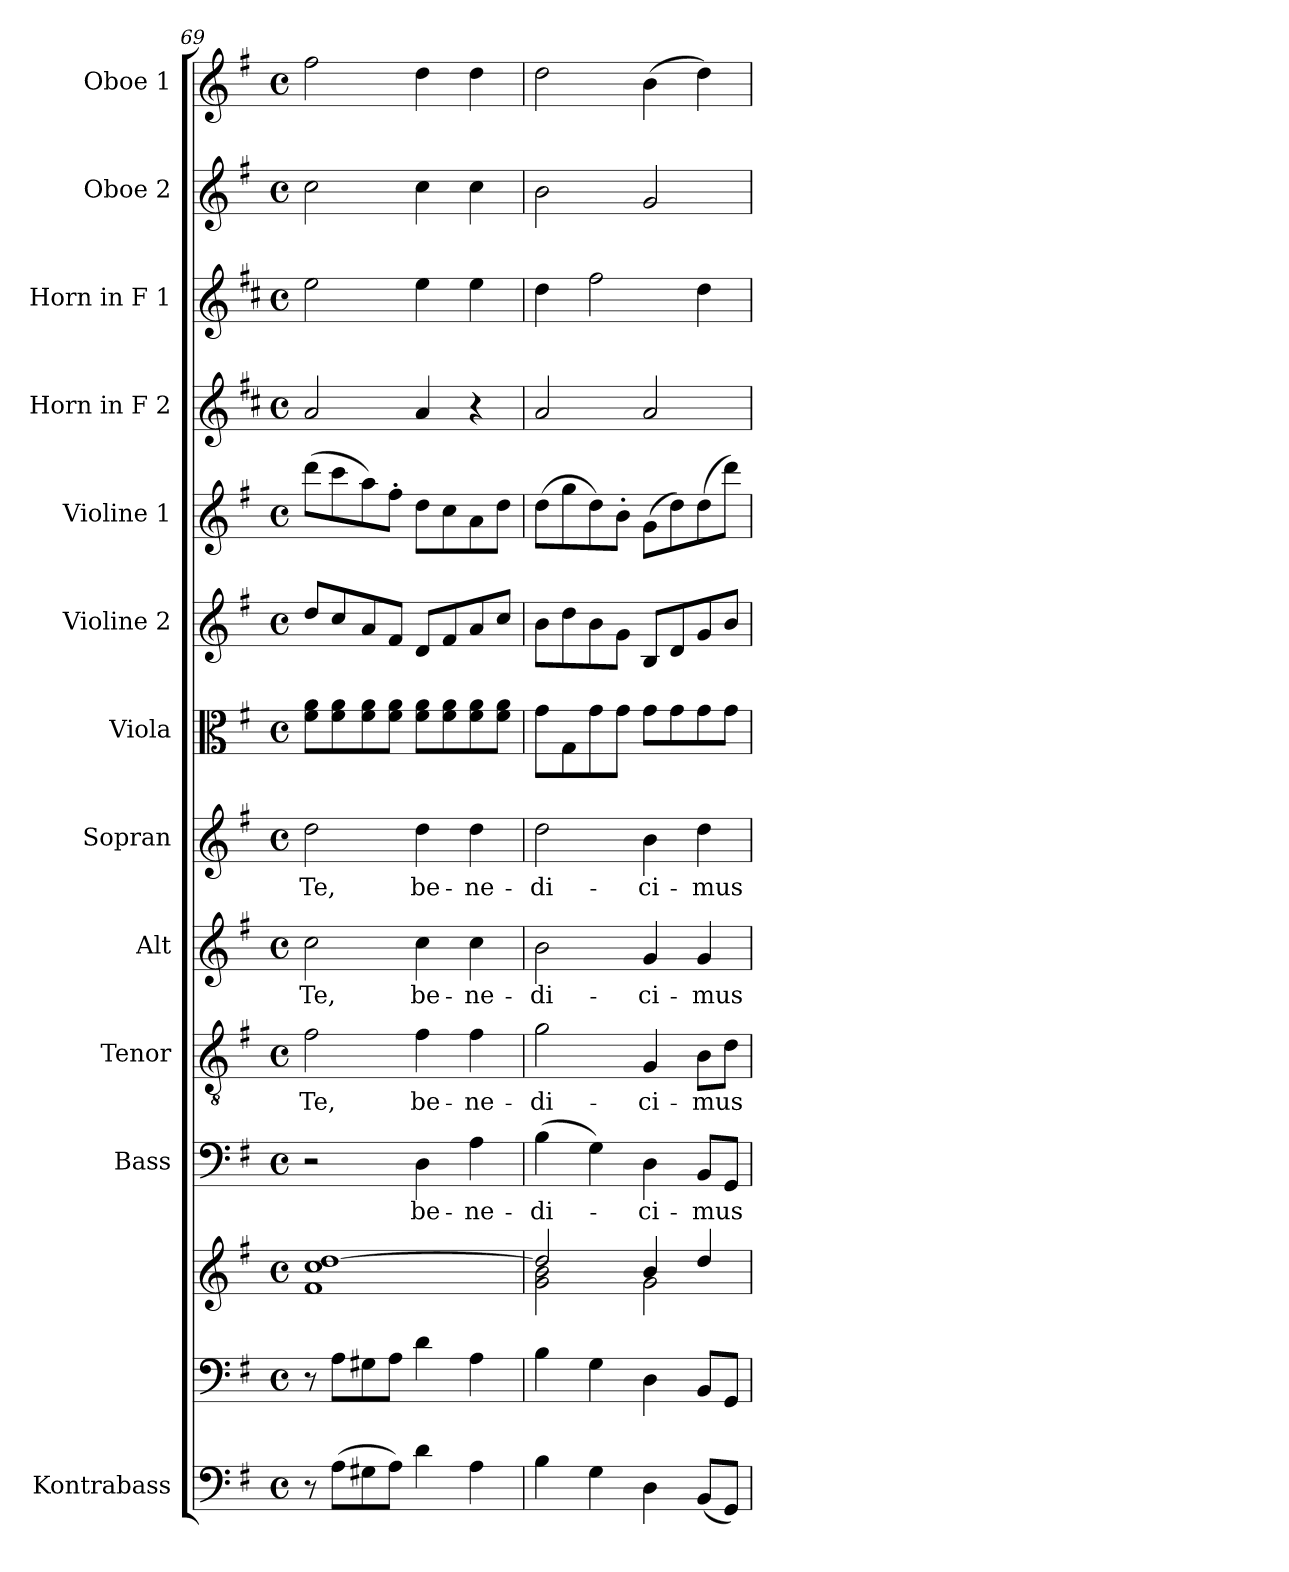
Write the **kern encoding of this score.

**kern	**kern	**kern	**kern	**text	**kern	**text	**kern	**text	**kern	**text	**kern	**kern	**kern	**kern	**kern	**kern	**kern
*part13	*part12	*part12	*part11	*part11	*part10	*part10	*part9	*part9	*part8	*part8	*part7	*part6	*part5	*part4	*part3	*part2	*part1
*staff14	*staff13	*staff12	*staff11	*staff11	*staff10	*staff10	*staff9	*staff9	*staff8	*staff8	*staff7	*staff6	*staff5	*staff4	*staff3	*staff2	*staff1
*I"Kontrabass	*	*	*I"Bass	*	*I"Tenor	*	*I"Alt	*	*I"Sopran	*	*I"Viola	*I"Violine 2	*I"Violine 1	*I"Horn in F 2	*I"Horn in F 1	*I"Oboe 2	*I"Oboe 1
*I'Kb.	*	*	*I'B.	*	*I'T.	*	*I'A.	*	*I'S.	*	*I'Vla.	*I'Vl. 2	*I'Vl. 1	*	*	*I'Ob. 2	*I'Ob. 1
*clefF4	*clefF4	*clefG2	*clefF4	*	*clefGv2	*	*clefG2	*	*clefG2	*	*clefC3	*clefG2	*clefG2	*clefG2	*clefG2	*clefG2	*clefG2
*ITrd7c12	*	*	*	*	*	*	*	*	*	*	*	*	*	*ITrd4c7	*ITrd4c7	*	*
*k[f#]	*k[f#]	*k[f#]	*k[f#]	*	*k[f#]	*	*k[f#]	*	*k[f#]	*	*k[f#]	*k[f#]	*k[f#]	*k[f#]	*k[f#]	*k[f#]	*k[f#]
*G:	*G:	*G:	*G:	*	*G:	*	*G:	*	*G:	*	*G:	*G:	*G:	*G:	*G:	*G:	*G:
*M4/4	*M4/4	*M4/4	*M4/4	*	*M4/4	*	*M4/4	*	*M4/4	*	*M4/4	*M4/4	*M4/4	*M4/4	*M4/4	*M4/4	*M4/4
*met(c)	*met(c)	*met(c)	*met(c)	*	*met(c)	*	*met(c)	*	*met(c)	*	*met(c)	*met(c)	*met(c)	*met(c)	*met(c)	*met(c)	*met(c)
=69	=69	=69	=69	=69	=69	=69	=69	=69	=69	=69	=69	=69	=69	=69	=69	=69	=69
!	!	!	!	!	!	!LO:LY:b	!	!LO:LY:b	!	!LO:LY:b	!	!	!	!	!	!	!
8r	8r	1f# 1cc [1dd	2r	.	2f#\	Te,	2cc\	Te,	2dd\	Te,	8f#\ 8a\L	8dd/L	(>8ddd\L	2d/	2a\	2cc\	2ff#\
(>8AA\L	8A\L	.	.	.	.	.	.	.	.	.	8f#\ 8a\	8cc/	8ccc\	.	.	.	.
8GG#X\	8G#X\	.	.	.	.	.	.	.	.	.	8f#\ 8a\	8a/	8aa\)	.	.	.	.
8AA\J)	8A\J	.	.	.	.	.	.	.	.	.	8f#\ 8a\J	8f#/J	8ff#'>\J	.	.	.	.
!	!	!	!	!LO:LY:b	!	!LO:LY:b	!	!LO:LY:b	!	!LO:LY:b	!	!	!	!	!	!	!
4D\	4d\	.	4D\	be-	4f#\	be-	4cc\	be-	4dd\	be-	8f#\ 8a\L	8d/L	8dd\L	4d/	4a\	4cc\	4dd\
.	.	.	.	.	.	.	.	.	.	.	8f#\ 8a\	8f#/	8cc\	.	.	.	.
!	!	!	!	!LO:LY:b	!	!LO:LY:b	!	!LO:LY:b	!	!LO:LY:b	!	!	!	!	!	!	!
4AA\	4A\	.	4A\	-ne-	4f#\	-ne-	4cc\	-ne-	4dd\	-ne-	8f#\ 8a\	8a/	8a\	4r	4a\	4cc\	4dd\
.	.	.	.	.	.	.	.	.	.	.	8f#\ 8a\J	8cc/J	8dd\J	.	.	.	.
!!LO:PB:g=z
=70	=70	=70	=70	=70	=70	=70	=70	=70	=70	=70	=70	=70	=70	=70	=70	=70	=70
*	*	*^	*	*	*	*	*	*	*	*	*	*	*	*	*	*	*
!	!	!	!	!	!LO:LY:b	!	!LO:LY:b	!	!LO:LY:b	!	!LO:LY:b	!	!	!	!	!	!	!
4BB\	4B\	2dd/]	2g\ 2b\	(>4B\	-di-	2g\	-di-	2b\	-di-	2dd\	-di-	8g\L	8b\L	(>8dd\L	2d/	4g\	2b\	2dd\
.	.	.	.	.	.	.	.	.	.	.	.	8G\	8dd\	8gg\	.	.	.	.
4GG\	4G\	.	.	4G\)	.	.	.	.	.	.	.	8g\	8b\	8dd\)	.	2b\	.	.
.	.	.	.	.	.	.	.	.	.	.	.	8g\J	8g\J	8b'>\J	.	.	.	.
!	!	!	!	!	!LO:LY:b	!	!LO:LY:b	!	!LO:LY:b	!	!LO:LY:b	!	!	!	!	!	!	!
4DD\	4D\	4b/	2g\	4D\	-ci-	4G/	-ci-	4g/	-ci-	4b\	-ci-	8g\L	8B/L	(>8g\L	2d/	.	2g/	(>4b\
.	.	.	.	.	.	.	.	.	.	.	.	8g\	8d/	8dd\)	.	.	.	.
!	!	!	!	!	!LO:LY:b	!	!LO:LY:b	!	!LO:LY:b	!	!LO:LY:b	!	!	!	!	!	!	!
(<8BBB/L	8BB/L	4dd/	.	8BB/L	-mus	8B\L	-mus	4g/	-mus	4dd\	-mus	8g\	8g/	(>8dd\	.	4g\	.	4dd\)
8GGG/J)	8GG/J	.	.	8GG/J	.	8d\J	.	.	.	.	.	8g\J	8b/J	8ddd\J)	.	.	.	.
*	*	*v	*v	*	*	*	*	*	*	*	*	*	*	*	*	*	*	*
=	=	=	=	=	=	=	=	=	=	=	=	=	=	=	=	=	=
*-	*-	*-	*-	*-	*-	*-	*-	*-	*-	*-	*-	*-	*-	*-	*-	*-	*-
